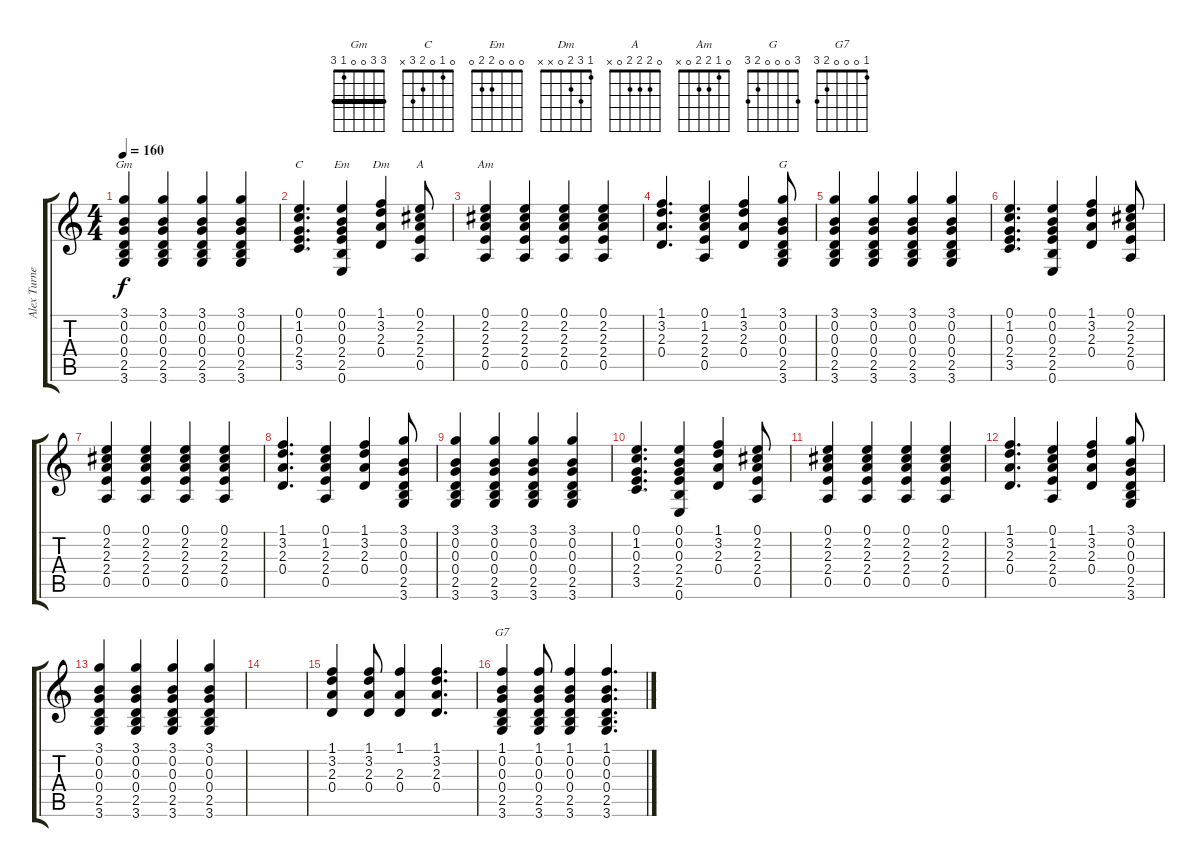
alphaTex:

\track ("Alex Turner" "Alex Turne") {instrument distortionguitar}
\staff {score tabs}
\tuning (E4 B3 G3 D3 A2 E2) {hide}
\chord ("Gm" 3 3 0 0 1 3) {barre 3}
\chord ("C" 0 1 0 2 3 x)
\chord ("Em" 0 0 0 2 2 0)
\chord ("Dm" 1 3 2 0 x x)
\chord ("A" 0 2 2 2 0 x)
\chord ("Am" 0 1 2 2 0 x)
\chord ("G" 3 0 0 0 2 3)
\chord ("G7" 1 0 0 0 2 3)
\ts (4 4)
\tempo 160
\clef g2
\ks c
(3.1 0.2 0.3 0.4 2.5 3.6).4{ch "Gm" dy f} (3.1 0.2 0.3 0.4 2.5 3.6).4 (3.1 0.2 0.3 0.4 2.5 3.6).4 (3.1 0.2 0.3 0.4 2.5 3.6).4 |
(0.1 1.2 0.3 2.4 3.5).4{d ch "C"} (0.1 0.2 0.3 2.4 2.5 0.6).4{ch "Em"} (1.1 3.2 2.3 0.4).4{ch "Dm"} (0.1 2.2 2.3 2.4 0.5).8{ch "A"} |
(0.1 2.2 2.3 2.4 0.5).4{ch "Am"} (0.1 2.2 2.3 2.4 0.5).4 (0.1 2.2 2.3 2.4 0.5).4 (0.1 2.2 2.3 2.4 0.5).4 |
(1.1 3.2 2.3 0.4).4{d} (0.1 1.2 2.3 2.4 0.5).4 (1.1 3.2 2.3 0.4).4 (3.1 0.2 0.3 0.4 2.5 3.6).8{ch "G"} |
(3.1 0.2 0.3 0.4 2.5 3.6).4 (3.1 0.2 0.3 0.4 2.5 3.6).4 (3.1 0.2 0.3 0.4 2.5 3.6).4 (3.1 0.2 0.3 0.4 2.5 3.6).4 |
(0.1 1.2 0.3 2.4 3.5).4{d} (0.1 0.2 0.3 2.4 2.5 0.6).4 (1.1 3.2 2.3 0.4).4 (0.1 2.2 2.3 2.4 0.5).8 |
(0.1 2.2 2.3 2.4 0.5).4 (0.1 2.2 2.3 2.4 0.5).4 (0.1 2.2 2.3 2.4 0.5).4 (0.1 2.2 2.3 2.4 0.5).4 |
(1.1 3.2 2.3 0.4).4{d} (0.1 1.2 2.3 2.4 0.5).4 (1.1 3.2 2.3 0.4).4 (3.1 0.2 0.3 0.4 2.5 3.6).8 |
(3.1 0.2 0.3 0.4 2.5 3.6).4 (3.1 0.2 0.3 0.4 2.5 3.6).4 (3.1 0.2 0.3 0.4 2.5 3.6).4 (3.1 0.2 0.3 0.4 2.5 3.6).4 |
(0.1 1.2 0.3 2.4 3.5).4{d} (0.1 0.2 0.3 2.4 2.5 0.6).4 (1.1 3.2 2.3 0.4).4 (0.1 2.2 2.3 2.4 0.5).8 |
(0.1 2.2 2.3 2.4 0.5).4 (0.1 2.2 2.3 2.4 0.5).4 (0.1 2.2 2.3 2.4 0.5).4 (0.1 2.2 2.3 2.4 0.5).4 |
(1.1 3.2 2.3 0.4).4{d} (0.1 1.2 2.3 2.4 0.5).4 (1.1 3.2 2.3 0.4).4 (3.1 0.2 0.3 0.4 2.5 3.6).8 |
(3.1 0.2 0.3 0.4 2.5 3.6).4 (3.1 0.2 0.3 0.4 2.5 3.6).4 (3.1 0.2 0.3 0.4 2.5 3.6).4 (3.1 0.2 0.3 0.4 2.5 3.6).4 |
|
(1.1 3.2 2.3 0.4).4 (1.1 3.2 2.3 0.4).8 (1.1 2.3 0.4).4 (1.1 3.2 2.3 0.4).4{d} |
(1.1 0.2 0.3 0.4 2.5 3.6).4{ch "G7"} (1.1 0.2 0.3 0.4 2.5 3.6).8 (1.1 0.2 0.3 0.4 2.5 3.6).4 (1.1 0.2 0.3 0.4 2.5 3.6).4{d}
